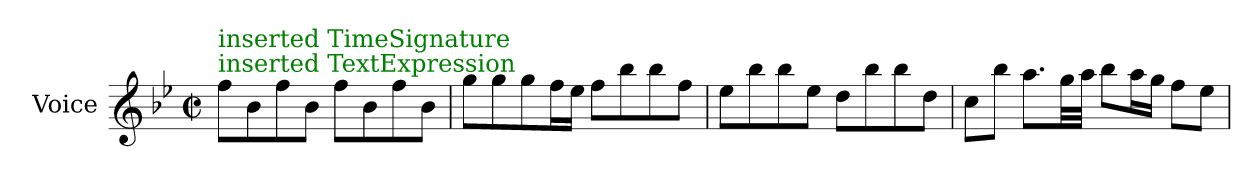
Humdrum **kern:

**kern
*part1
*staff1
*I"Voice
*I'Voice
*clefG2
*k[b-e-]
*M2/2
*met(c|)
=1
!LO:TX:color=#008000:t=inserted TextExpression
!LO:TX:color=#008000:t=inserted TimeSignature
8ff\L
8b-\
8ff\
8b-\J
8ff\L
8b-\
8ff\
8b-\J
=2
8gg\L
8gg\
8gg\
16ff\L
16ee-\JJ
8ff\L
8bb-\
8bb-\
8ff\J
=3
8ee-\L
8bb-\
8bb-\
8ee-\J
8dd\L
8bb-\
8bb-\
8dd\J
=4
8cc\L
8bb-\J
8.aa\L
32gg\LL
32aa\JJJ
8bb-\L
16aa\L
16gg\JJ
8ff\L
8ee-\J
=
*-
